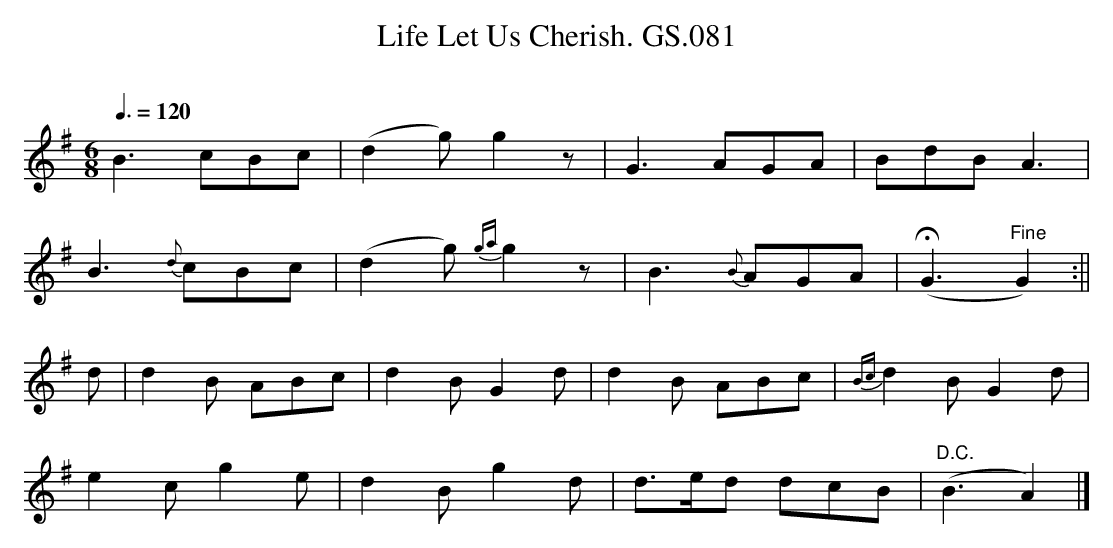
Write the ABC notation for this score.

X:1
T:Life Let Us Cherish. GS.081
M:6/8
L:1/8
Q:3/8=120
O:
K:G major
B3 cBc | (d2g) g2z | G3 AGA | BdB A3 |
B3{d} cBc | (d2g) {ga} g2 z |\
B3 {B} AGA | H(G3"Fine"G2) :||
d | d2B ABc | d2B G2d | d2B ABc | {Bc} d2BG2d |
e2c g2e | d2B g2d | d>ed dcB | "D.C."(B3 A2) |]
